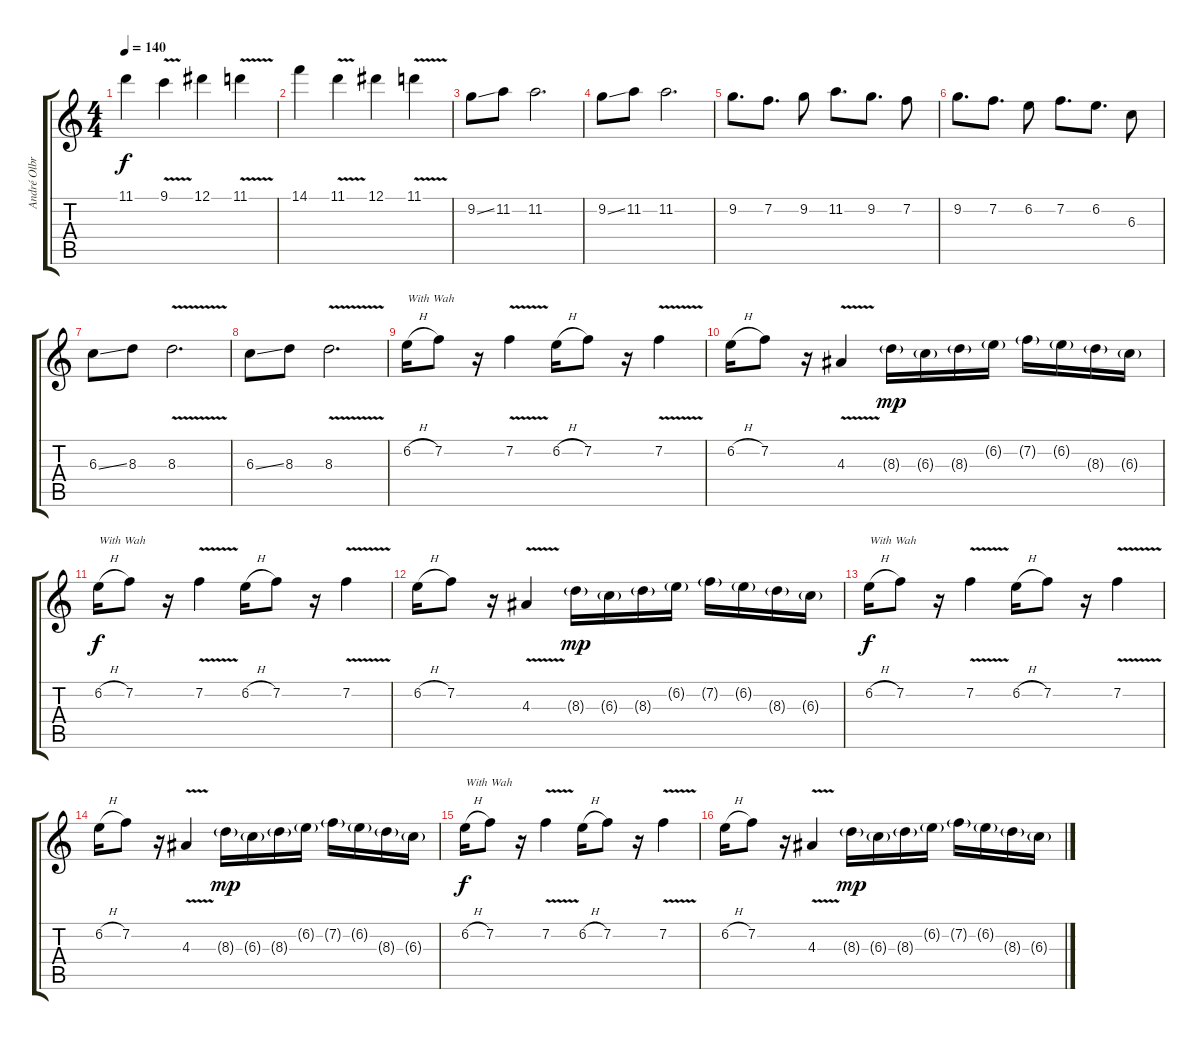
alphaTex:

\track ("André Olbrich Add." "André Olbr") {instrument distortionguitar}
\staff {score tabs}
\tuning (Eb4 Bb3 Gb3 Db3 Ab2 Eb2) {hide}
\ts (4 4)
\tempo 140
\clef g2
\ks c
11.1.4{dy f volume 12} 9.1{v}.4 12.1.4 11.1{v}.4 |
14.1.4 11.1{v}.4 12.1.4 11.1{v}.4 |
9.2{ss}.8{volume 9} 11.2.8 11.2.2{d} |
9.2{ss}.8 11.2.8 11.2.2{d} |
9.2.8{d} 7.2.8{d} 9.2.8 11.2.8{d} 9.2.8{d} 7.2.8 |
9.2.8{d} 7.2.8{d} 6.2.8 7.2.8{d} 6.2.8{d} 6.3.8 |
6.3{ss}.8 8.3.8 8.3{v}.2{d} |
6.3{ss}.8 8.3.8 8.3{v}.2{d} |
6.2{h}.16{txt "With Wah" volume 6 instrument distortionguitar} 7.2.8 r.16 7.2{v}.4 6.2{h}.16 7.2.8 r.16 7.2{v}.4 |
6.2{h}.16 7.2.8 r.16 4.3{v}.4 8.3{g}.16{dy mp} 6.3{g}.16 8.3{g}.16 6.2{g}.16 7.2{g}.16 6.2{g}.16 8.3{g}.16 6.3{g}.16 |
6.2{h}.16{txt "With Wah" dy f} 7.2.8 r.16 7.2{v}.4 6.2{h}.16 7.2.8 r.16 7.2{v}.4 |
6.2{h}.16 7.2.8 r.16 4.3{v}.4 8.3{g}.16{dy mp} 6.3{g}.16 8.3{g}.16 6.2{g}.16 7.2{g}.16 6.2{g}.16 8.3{g}.16 6.3{g}.16 |
6.2{h}.16{txt "With Wah" dy f} 7.2.8 r.16 7.2{v}.4 6.2{h}.16 7.2.8 r.16 7.2{v}.4 |
6.2{h}.16 7.2.8 r.16 4.3{v}.4 8.3{g}.16{dy mp} 6.3{g}.16 8.3{g}.16 6.2{g}.16 7.2{g}.16 6.2{g}.16 8.3{g}.16 6.3{g}.16 |
6.2{h}.16{txt "With Wah" dy f} 7.2.8 r.16 7.2{v}.4 6.2{h}.16 7.2.8 r.16 7.2{v}.4 |
6.2{h}.16 7.2.8 r.16 4.3{v}.4 8.3{g}.16{dy mp} 6.3{g}.16 8.3{g}.16 6.2{g}.16 7.2{g}.16 6.2{g}.16 8.3{g}.16 6.3{g}.16
